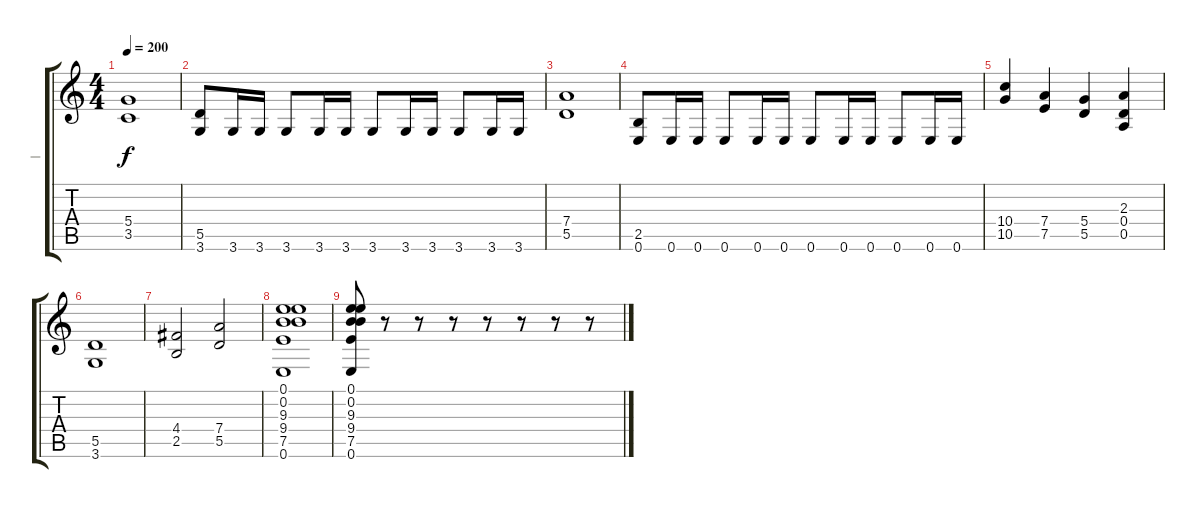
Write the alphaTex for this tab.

\track ("   |" "   |") {instrument electricbassfinger}
\staff {score tabs}
\tuning (E4 B3 G3 D3 A2 E2) {hide}
\ts (4 4)
\tempo 200
\clef g2
\ks c
(5.4 3.5).1{dy f} |
(5.5 3.6).8 3.6.16 3.6.16 3.6.8 3.6.16 3.6.16 3.6.8 3.6.16 3.6.16 3.6.8 3.6.16 3.6.16 |
(7.4 5.5).1 |
(2.5 0.6).8 0.6.16 0.6.16 0.6.8 0.6.16 0.6.16 0.6.8 0.6.16 0.6.16 0.6.8 0.6.16 0.6.16 |
(10.4 10.5).4 (7.4 7.5).4 (5.4 5.5).4 (2.3 0.4 0.5).4 |
(5.5 3.6).1 |
(4.4 2.5).2 (7.4 5.5).2 |
(0.1 0.2 9.3 9.4 7.5 0.6).1 |
(0.1 0.2 9.3 9.4 7.5 0.6).8 r.8 r.8 r.8 r.8 r.8 r.8 r.8
